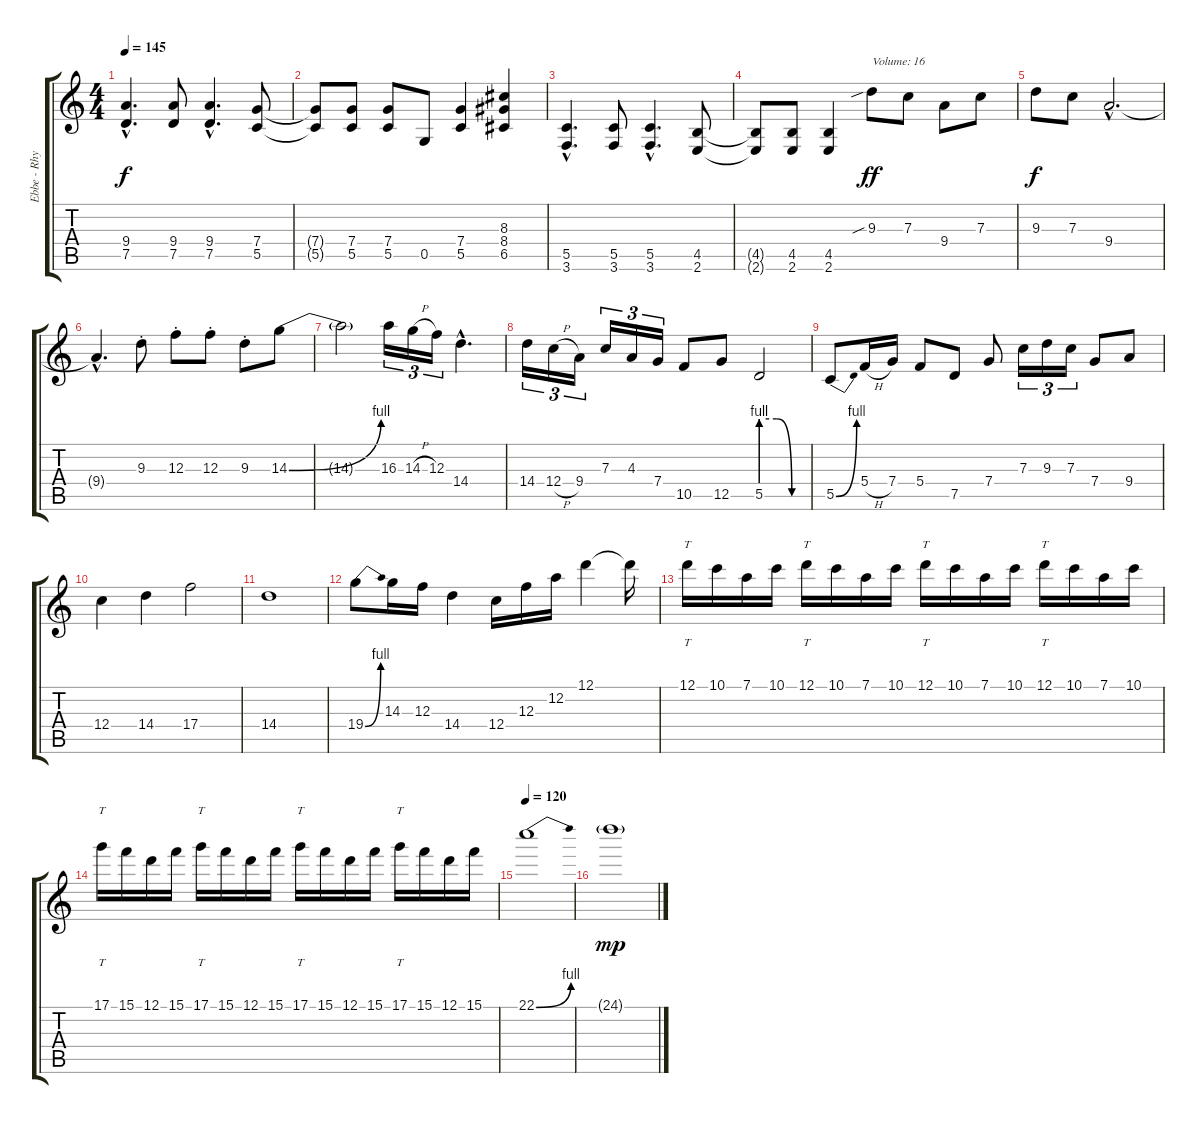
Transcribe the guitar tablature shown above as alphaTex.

\track ("Ebbe - Rhytm/Lead" "Ebbe - Rhy") {instrument overdrivenguitar}
\staff {score tabs}
\tuning (D4 A3 F3 C3 G2 D2) {hide}
\ts (4 4)
\tempo 145
\clef g2
\ks c
(9.4{hac} 7.5{hac}).4{d dy f} (9.4 7.5).8 (9.4{hac} 7.5{hac}).4{d} (7.4 5.5).8 |
(7.4{t} 5.5{t}).8 (7.4 5.5).8 (7.4 5.5).8 0.5.8 (7.4 5.5).4 (8.3 8.4 6.5).4 |
(5.5{hac} 3.6{hac}).4{d} (5.5 3.6).8 (5.5{hac} 3.6{hac}).4{d} (4.5 2.6).8 |
(4.5{t} 2.6{t}).8 (4.5 2.6).8 (4.5 2.6).4 9.3{sib}.8{txt "Volume: 16" dy ff volume 16} 7.3.8 9.4.8 7.3.8 |
9.3.8{dy f} 7.3.8 9.4{hac}.2{d} |
9.4{hac t}.4{d} 9.3{st}.8 12.3{st}.8 12.3{st}.8 9.3{st}.8 14.3{be (bend 0 0 60 4)}.8 |
14.3{t}.2 16.3.16{tu (3 2)} 14.3{h}.16{tu (3 2)} 12.3.16{tu (3 2)} 14.4{hac}.4{d} |
14.4.16{tu (3 2)} 12.4{h}.16{tu (3 2)} 9.4.16{tu (3 2)} 7.3.16{tu (3 2)} 4.3.16{tu (3 2)} 7.4.16{tu (3 2)} 10.5.8 12.5.8 5.5{be (custom 0 4 20 4 40 0 60 0)}.2 |
5.5{be (bend 0 0 60 4)}.8 5.4{h}.16 7.4.16 5.4.8 7.5.8 7.4.8 7.3.16{tu (3 2)} 9.3.16{tu (3 2)} 7.3.16{tu (3 2)} 7.4.8 9.4.8 |
12.4.4 14.4.4 17.4.2 |
14.4.1 |
19.4{be (bend 0 0 60 4)}.8 14.3.16 12.3.16 14.4.4 12.4.16 12.3.16 12.2.16 12.1.4 12.1{t}.16 |
12.1.16{tt} 10.1.16 7.1.16 10.1.16 12.1.16{tt} 10.1.16 7.1.16 10.1.16 12.1.16{tt} 10.1.16 7.1.16 10.1.16 12.1.16{tt} 10.1.16 7.1.16 10.1.16 |
17.1.16{tt} 15.1.16 12.1.16 15.1.16 17.1.16{tt} 15.1.16 12.1.16 15.1.16 17.1.16{tt} 15.1.16 12.1.16 15.1.16 17.1.16{tt} 15.1.16 12.1.16 15.1.16 |
\tempo 120
22.1{be (bend 0 0 60 4)}.1 |
24.1{g}.1{dy mp}
